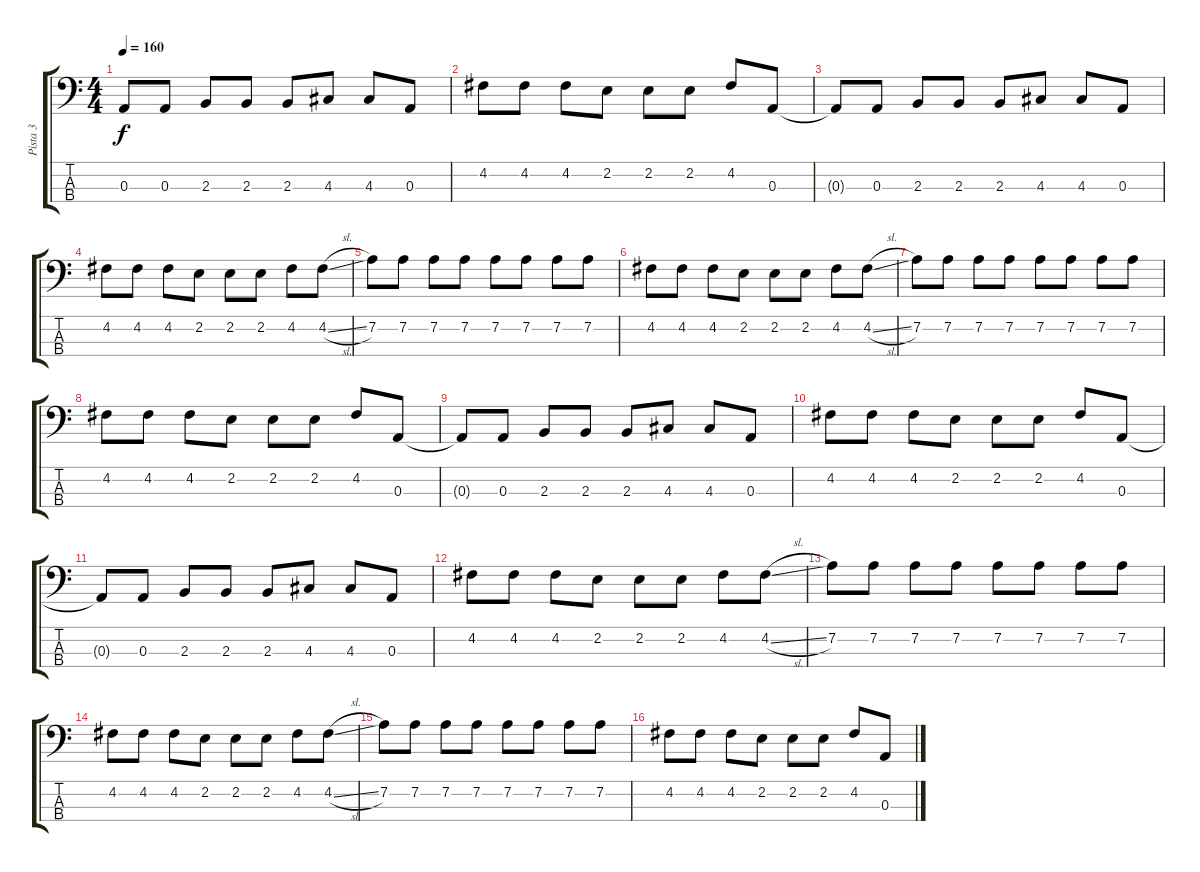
\track ("Pista 3" "Pista 3") {instrument electricbassfinger}
\staff {score tabs}
\tuning (G2 D2 A1 E1) {hide}
\ts (4 4)
\tempo 160
\clef f4
\ks c
0.3{t}.8{dy f} 0.3.8 2.3.8 2.3.8 2.3.8 4.3.8 4.3.8 0.3.8 |
4.2.8 4.2.8 4.2.8 2.2.8 2.2.8 2.2.8 4.2.8 0.3.8 |
0.3{t}.8 0.3.8 2.3.8 2.3.8 2.3.8 4.3.8 4.3.8 0.3.8 |
4.2.8 4.2.8 4.2.8 2.2.8 2.2.8 2.2.8 4.2.8 4.2{sl}.8 |
7.2.8 7.2.8 7.2.8 7.2.8 7.2.8 7.2.8 7.2.8 7.2.8 |
4.2.8 4.2.8 4.2.8 2.2.8 2.2.8 2.2.8 4.2.8 4.2{sl}.8 |
7.2.8 7.2.8 7.2.8 7.2.8 7.2.8 7.2.8 7.2.8 7.2.8 |
4.2.8 4.2.8 4.2.8 2.2.8 2.2.8 2.2.8 4.2.8 0.3.8 |
0.3{t}.8 0.3.8 2.3.8 2.3.8 2.3.8 4.3.8 4.3.8 0.3.8 |
4.2.8 4.2.8 4.2.8 2.2.8 2.2.8 2.2.8 4.2.8 0.3.8 |
0.3{t}.8 0.3.8 2.3.8 2.3.8 2.3.8 4.3.8 4.3.8 0.3.8 |
4.2.8 4.2.8 4.2.8 2.2.8 2.2.8 2.2.8 4.2.8 4.2{sl}.8 |
7.2.8 7.2.8 7.2.8 7.2.8 7.2.8 7.2.8 7.2.8 7.2.8 |
4.2.8 4.2.8 4.2.8 2.2.8 2.2.8 2.2.8 4.2.8 4.2{sl}.8 |
7.2.8 7.2.8 7.2.8 7.2.8 7.2.8 7.2.8 7.2.8 7.2.8 |
4.2.8 4.2.8 4.2.8 2.2.8 2.2.8 2.2.8 4.2.8 0.3.8
